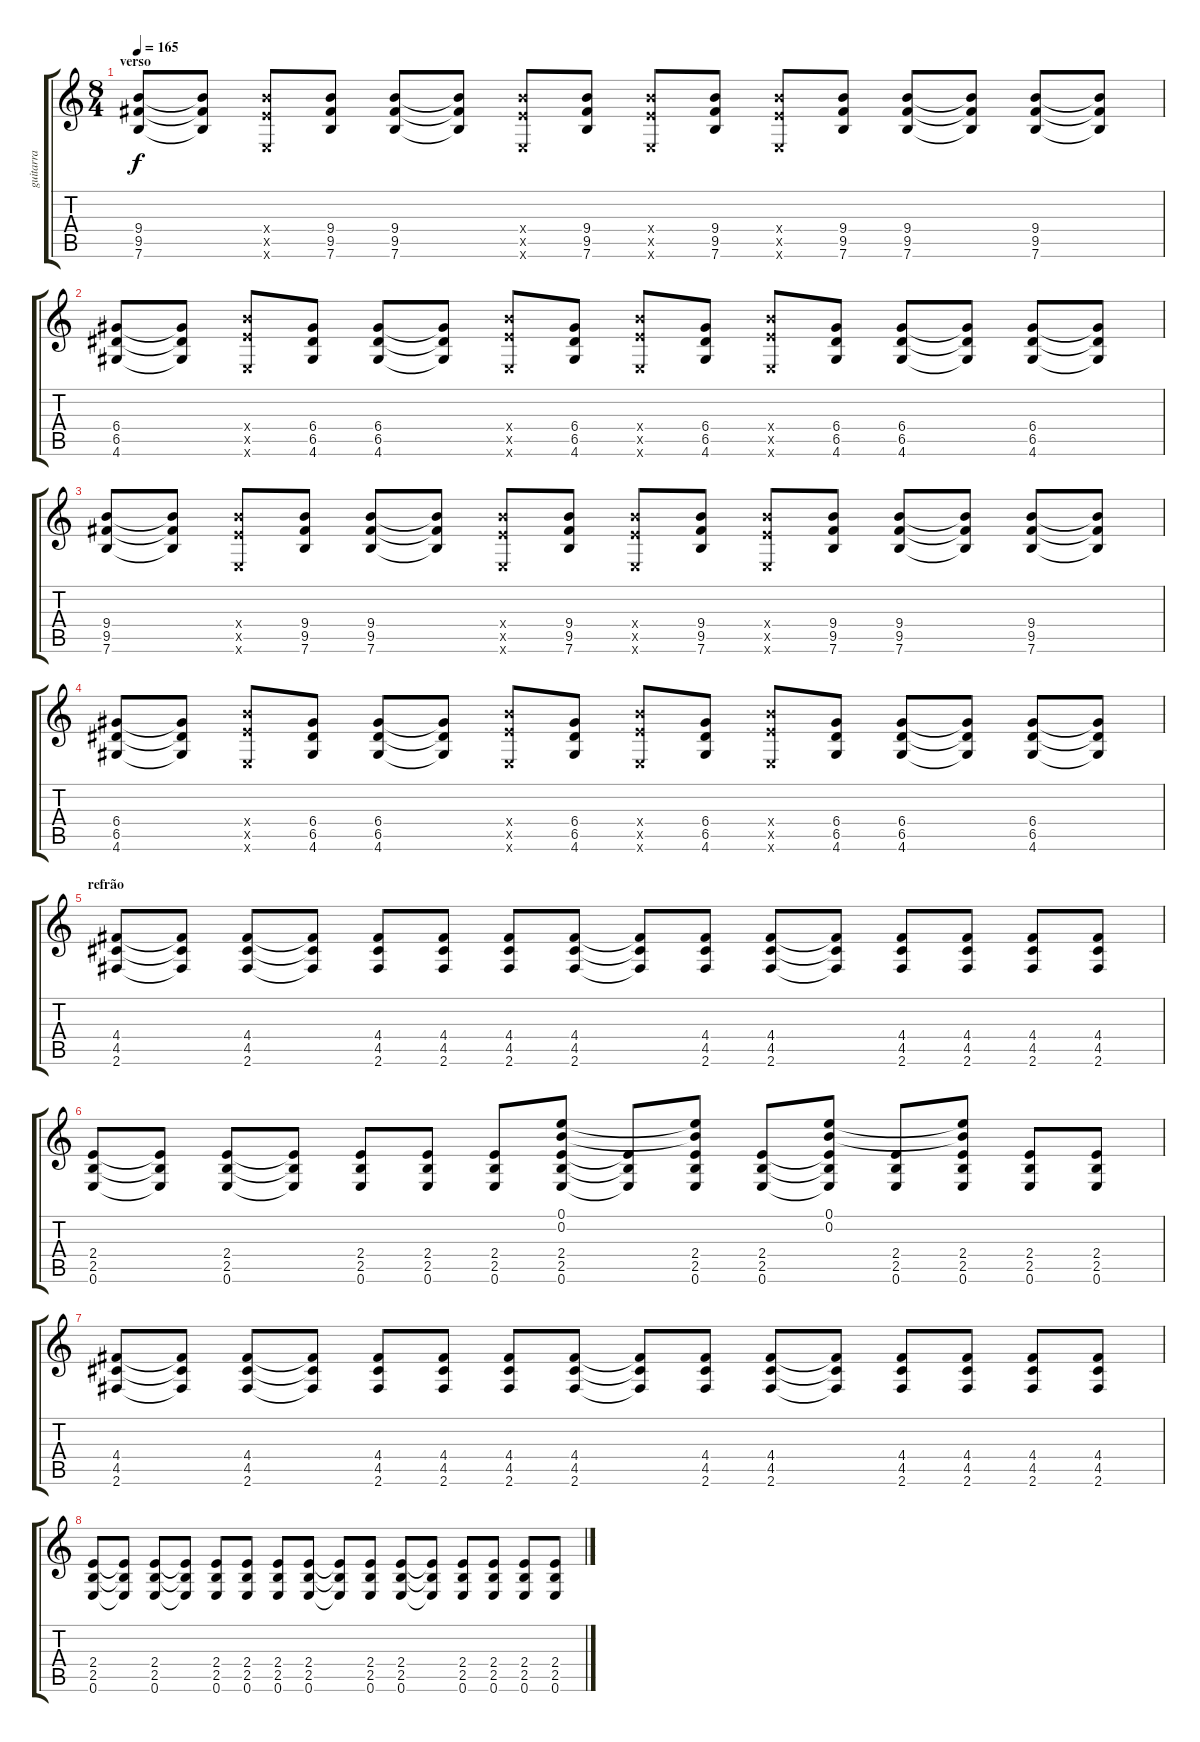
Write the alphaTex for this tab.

\track ("guitarra" "guitarra") {instrument overdrivenguitar}
\staff {score tabs}
\tuning (E4 B3 G3 D3 A2 E2) {hide}
\ts (8 4)
\section ("" "verso")
\tempo 165
\clef g2
\ks c
(9.4 9.5 7.6).8{dy f} (9.4{t} 9.5{t} 7.6{t}).8 (9.4{x} 7.5{x} 0.6{x}).8 (9.4 9.5 7.6).8 (9.4 9.5 7.6).8 (9.4{t} 9.5{t} 7.6{t}).8 (9.4{x} 7.5{x} 0.6{x}).8 (9.4 9.5 7.6).8 (9.4{x} 7.5{x} 0.6{x}).8 (9.4 9.5 7.6).8 (9.4{x} 7.5{x} 0.6{x}).8 (9.4 9.5 7.6).8 (9.4 9.5 7.6).8 (9.4{t} 9.5{t} 7.6{t}).8 (9.4 9.5 7.6).8 (9.4{t} 9.5{t} 7.6{t}).8 |
(6.4 6.5 4.6).8 (6.4{t} 6.5{t} 4.6{t}).8 (9.4{x} 7.5{x} 0.6{x}).8 (6.4 6.5 4.6).8 (6.4 6.5 4.6).8 (6.4{t} 6.5{t} 4.6{t}).8 (9.4{x} 7.5{x} 0.6{x}).8 (6.4 6.5 4.6).8 (9.4{x} 7.5{x} 0.6{x}).8 (6.4 6.5 4.6).8 (9.4{x} 7.5{x} 0.6{x}).8 (6.4 6.5 4.6).8 (6.4 6.5 4.6).8 (6.4{t} 6.5{t} 4.6{t}).8 (6.4 6.5 4.6).8 (6.4{t} 6.5{t} 4.6{t}).8 |
(9.4 9.5 7.6).8 (9.4{t} 9.5{t} 7.6{t}).8 (9.4{x} 7.5{x} 0.6{x}).8 (9.4 9.5 7.6).8 (9.4 9.5 7.6).8 (9.4{t} 9.5{t} 7.6{t}).8 (9.4{x} 7.5{x} 0.6{x}).8 (9.4 9.5 7.6).8 (9.4{x} 7.5{x} 0.6{x}).8 (9.4 9.5 7.6).8 (9.4{x} 7.5{x} 0.6{x}).8 (9.4 9.5 7.6).8 (9.4 9.5 7.6).8 (9.4{t} 9.5{t} 7.6{t}).8 (9.4 9.5 7.6).8 (9.4{t} 9.5{t} 7.6{t}).8 |
(6.4 6.5 4.6).8 (6.4{t} 6.5{t} 4.6{t}).8 (9.4{x} 7.5{x} 0.6{x}).8 (6.4 6.5 4.6).8 (6.4 6.5 4.6).8 (6.4{t} 6.5{t} 4.6{t}).8 (9.4{x} 7.5{x} 0.6{x}).8 (6.4 6.5 4.6).8 (9.4{x} 7.5{x} 0.6{x}).8 (6.4 6.5 4.6).8 (9.4{x} 7.5{x} 0.6{x}).8 (6.4 6.5 4.6).8 (6.4 6.5 4.6).8 (6.4{t} 6.5{t} 4.6{t}).8 (6.4 6.5 4.6).8 (6.4{t} 6.5{t} 4.6{t}).8 |
\section ("" "refrão")
(4.4 4.5 2.6).8 (4.4{t} 4.5{t} 2.6{t}).8 (4.4 4.5 2.6).8 (4.4{t} 4.5{t} 2.6{t}).8 (4.4 4.5 2.6).8 (4.4 4.5 2.6).8 (4.4 4.5 2.6).8 (4.4 4.5 2.6).8 (4.4{t} 4.5{t} 2.6{t}).8 (4.4 4.5 2.6).8 (4.4 4.5 2.6).8 (4.4{t} 4.5{t} 2.6{t}).8 (4.4 4.5 2.6).8 (4.4 4.5 2.6).8 (4.4 4.5 2.6).8 (4.4 4.5 2.6).8 |
(2.4 2.5 0.6).8 (2.4{t} 2.5{t} 0.6{t}).8 (2.4 2.5 0.6).8 (2.4{t} 2.5{t} 0.6{t}).8 (2.4 2.5 0.6).8 (2.4 2.5 0.6).8 (2.4 2.5 0.6).8 (0.1 0.2 2.4 2.5 0.6).8 (2.4{t} 2.5{t} 0.6{t}).8 (0.1{t} 0.2{t} 2.4 2.5 0.6).8 (2.4 2.5 0.6).8 (0.1 0.2 2.4{t} 2.5{t} 0.6{t}).8 (2.4 2.5 0.6).8 (0.1{t} 0.2{t} 2.4 2.5 0.6).8 (2.4 2.5 0.6).8 (2.4 2.5 0.6).8 |
(4.4 4.5 2.6).8 (4.4{t} 4.5{t} 2.6{t}).8 (4.4 4.5 2.6).8 (4.4{t} 4.5{t} 2.6{t}).8 (4.4 4.5 2.6).8 (4.4 4.5 2.6).8 (4.4 4.5 2.6).8 (4.4 4.5 2.6).8 (4.4{t} 4.5{t} 2.6{t}).8 (4.4 4.5 2.6).8 (4.4 4.5 2.6).8 (4.4{t} 4.5{t} 2.6{t}).8 (4.4 4.5 2.6).8 (4.4 4.5 2.6).8 (4.4 4.5 2.6).8 (4.4 4.5 2.6).8 |
(2.4 2.5 0.6).8 (2.4{t} 2.5{t} 0.6{t}).8 (2.4 2.5 0.6).8 (2.4{t} 2.5{t} 0.6{t}).8 (2.4 2.5 0.6).8 (2.4 2.5 0.6).8 (2.4 2.5 0.6).8 (2.4 2.5 0.6).8 (2.4{t} 2.5{t} 0.6{t}).8 (2.4 2.5 0.6).8 (2.4 2.5 0.6).8 (2.4{t} 2.5{t} 0.6{t}).8 (2.4 2.5 0.6).8 (2.4 2.5 0.6).8 (2.4 2.5 0.6).8 (2.4 2.5 0.6).8
